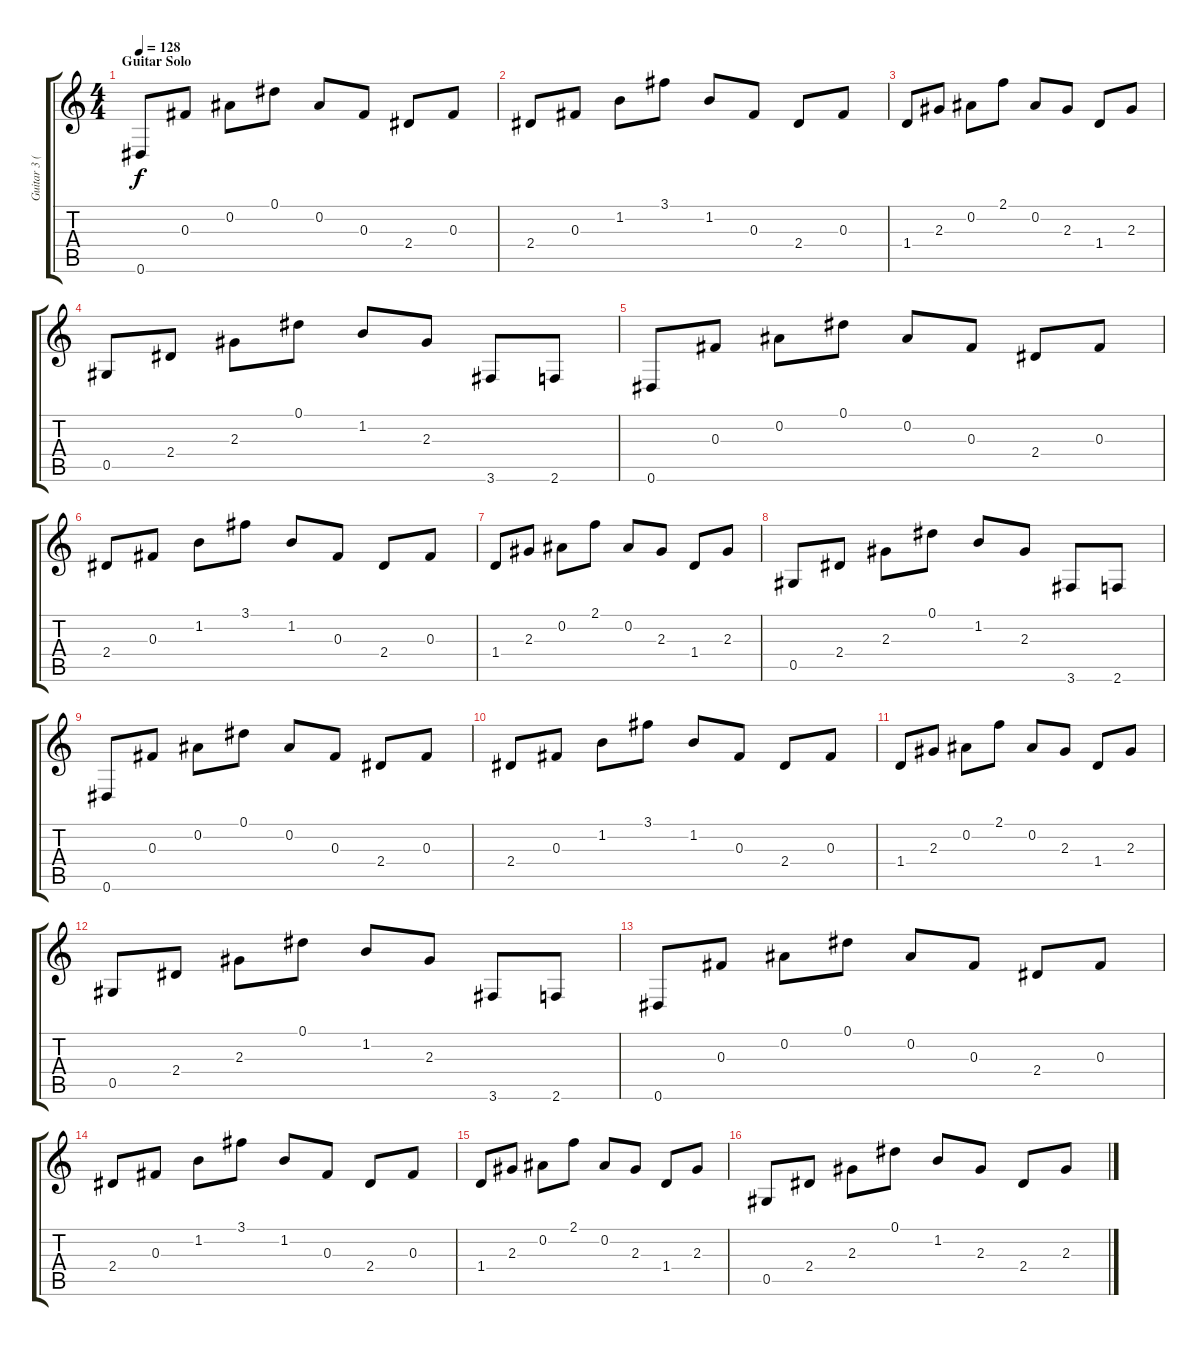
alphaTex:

\track ("Guitar 3 (Slash)" "Guitar 3 (") {instrument electricguitarjazz}
\staff {score tabs}
\tuning (Eb4 Bb3 Gb3 Db3 Ab2 Eb2) {hide}
\ts (4 4)
\section ("" "Guitar Solo")
\tempo 128
\clef g2
\ks c
0.6.8{dy f} 0.3.8 0.2.8 0.1.8 0.2.8 0.3.8 2.4.8 0.3.8 |
2.4.8 0.3.8 1.2.8 3.1.8 1.2.8 0.3.8 2.4.8 0.3.8 |
1.4.8 2.3.8 0.2.8 2.1.8 0.2.8 2.3.8 1.4.8 2.3.8 |
0.5.8 2.4.8 2.3.8 0.1.8 1.2.8 2.3.8 3.6.8 2.6.8 |
0.6.8 0.3.8 0.2.8 0.1.8 0.2.8 0.3.8 2.4.8 0.3.8 |
2.4.8 0.3.8 1.2.8 3.1.8 1.2.8 0.3.8 2.4.8 0.3.8 |
1.4.8 2.3.8 0.2.8 2.1.8 0.2.8 2.3.8 1.4.8 2.3.8 |
0.5.8 2.4.8 2.3.8 0.1.8 1.2.8 2.3.8 3.6.8 2.6.8 |
0.6.8 0.3.8 0.2.8 0.1.8 0.2.8 0.3.8 2.4.8 0.3.8 |
2.4.8 0.3.8 1.2.8 3.1.8 1.2.8 0.3.8 2.4.8 0.3.8 |
1.4.8 2.3.8 0.2.8 2.1.8 0.2.8 2.3.8 1.4.8 2.3.8 |
0.5.8 2.4.8 2.3.8 0.1.8 1.2.8 2.3.8 3.6.8 2.6.8 |
0.6.8 0.3.8 0.2.8 0.1.8 0.2.8 0.3.8 2.4.8 0.3.8 |
2.4.8 0.3.8 1.2.8 3.1.8 1.2.8 0.3.8 2.4.8 0.3.8 |
1.4.8 2.3.8 0.2.8 2.1.8 0.2.8 2.3.8 1.4.8 2.3.8 |
0.5.8 2.4.8 2.3.8 0.1.8 1.2.8 2.3.8 2.4.8 2.3.8
